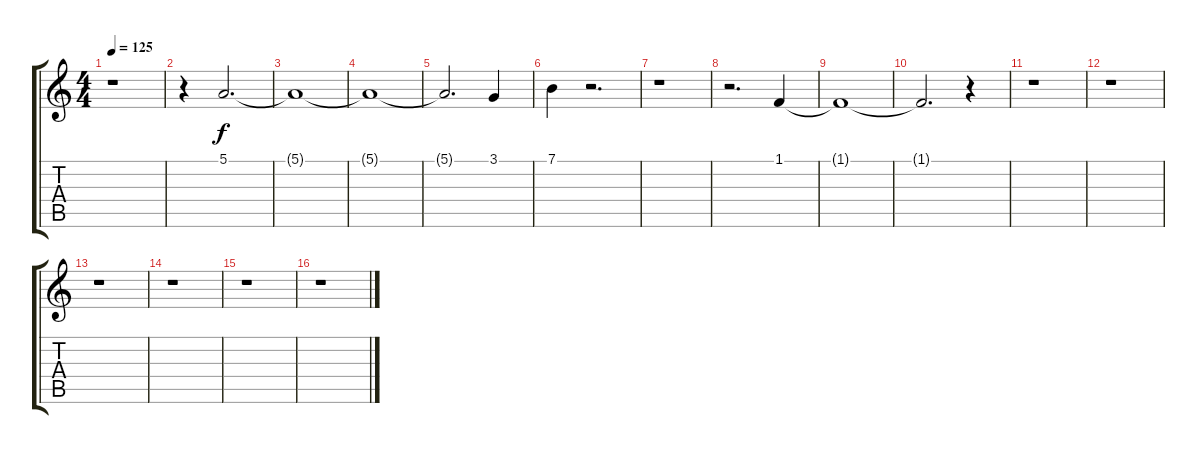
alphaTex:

\track "" {instrument brasssection}
\staff {score tabs}
\tuning (E4 B3 G3 D3 A2 E2) {hide}
\ts (4 4)
\tempo 125
\clef g2
\ks c
r.1{dy f} |
r.4 5.1.2{d volume 8} |
5.1{t}.1 |
5.1{t}.1 |
5.1{t}.2{d} 3.1.4{volume 9} |
7.1.4 r.2{d} |
r.1 |
r.2{d} 1.1.4{volume 6} |
1.1{t}.1 |
1.1{t}.2{d} r.4 |
r.1 |
r.1 |
r.1 |
r.1 |
r.1 |
r.1
